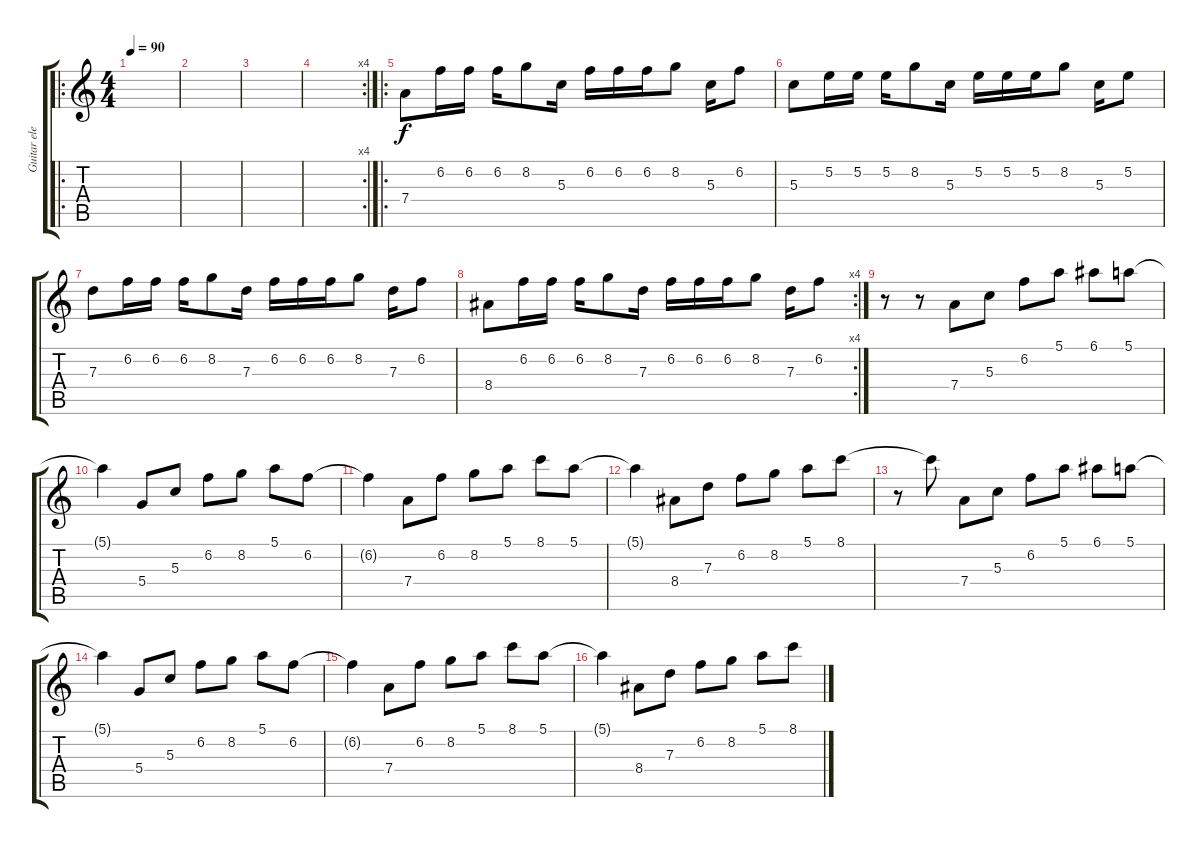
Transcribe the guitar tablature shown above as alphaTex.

\track ("Guitar electrique" "Guitar ele") {instrument distortionguitar}
\staff {score tabs}
\tuning (E4 B3 G3 D3 A2 E2) {hide}
\ro
\ts (4 4)
\tempo 90
\clef g2
\ks c
|
|
|
\rc 4
|
\ro
7.4.8 6.2.16 6.2.16 6.2.16 8.2.8 5.3.16 6.2.16 6.2.16 6.2.16 8.2.8 5.3.16 6.2.8 |
5.3.8 5.2.16 5.2.16 5.2.16 8.2.8 5.3.16 5.2.16 5.2.16 5.2.16 8.2.8 5.3.16 5.2.8 |
7.3.8 6.2.16 6.2.16 6.2.16 8.2.8 7.3.16 6.2.16 6.2.16 6.2.16 8.2.8 7.3.16 6.2.8 |
\rc 4
8.4.8 6.2.16 6.2.16 6.2.16 8.2.8 7.3.16 6.2.16 6.2.16 6.2.16 8.2.8 7.3.16 6.2.8 |
r.8 r.8 7.4.8 5.3.8 6.2.8 5.1.8 6.1.8 5.1.8 |
5.1{t}.4 5.4.8 5.3.8 6.2.8 8.2.8 5.1.8 6.2.8 |
6.2{t}.4 7.4.8 6.2.8 8.2.8 5.1.8 8.1.8 5.1.8 |
5.1{t}.4 8.4.8 7.3.8 6.2.8 8.2.8 5.1.8 8.1.8 |
r.8 8.1{t}.8 7.4.8 5.3.8 6.2.8 5.1.8 6.1.8 5.1.8 |
5.1{t}.4 5.4.8 5.3.8 6.2.8 8.2.8 5.1.8 6.2.8 |
6.2{t}.4 7.4.8 6.2.8 8.2.8 5.1.8 8.1.8 5.1.8 |
5.1{t}.4 8.4.8 7.3.8 6.2.8 8.2.8 5.1.8 8.1.8
